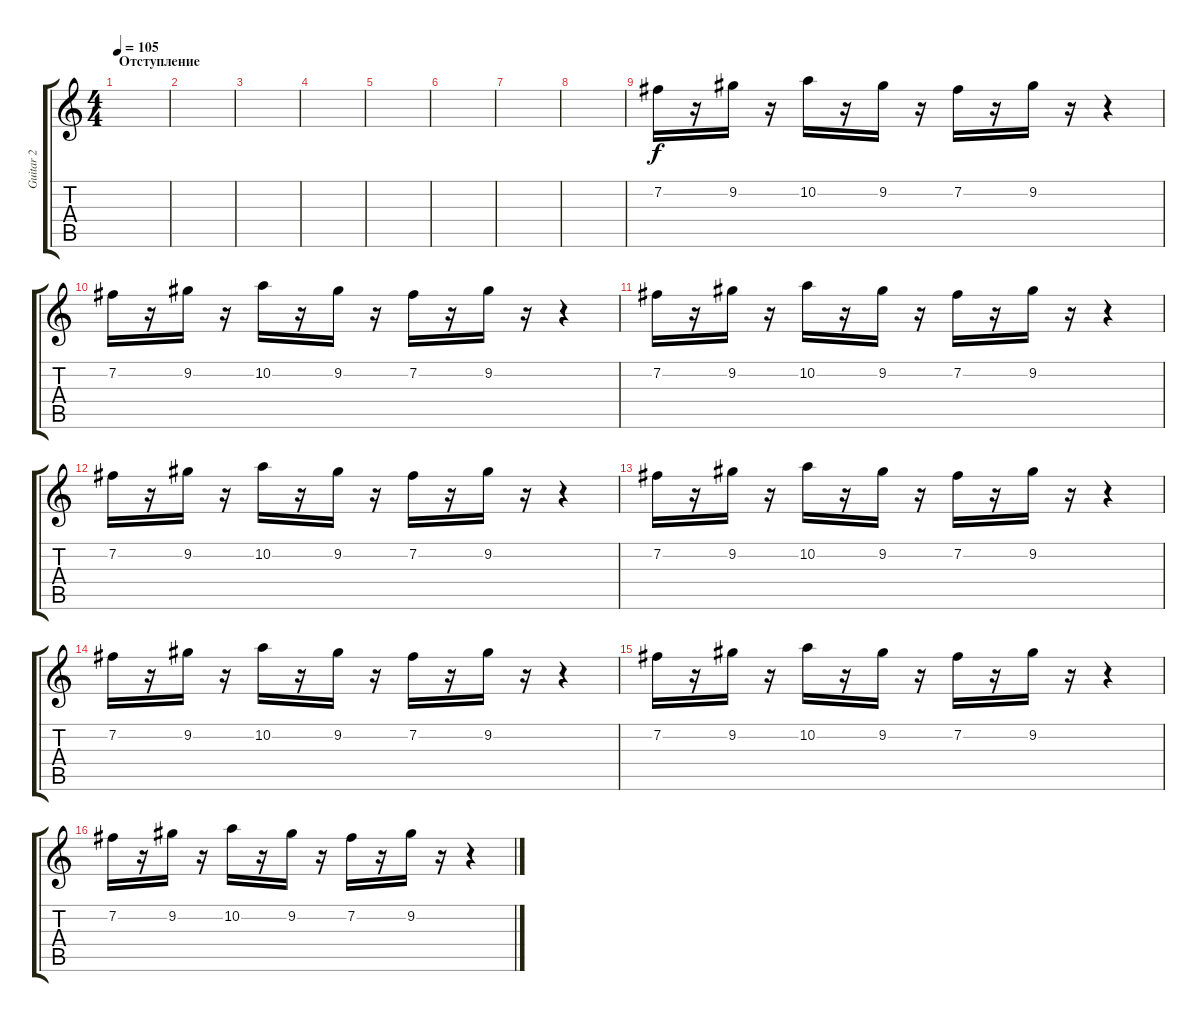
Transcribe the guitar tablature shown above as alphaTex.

\track ("Guitar 2" "Guitar 2") {instrument electricguitarjazz}
\staff {score tabs}
\tuning (E4 B3 G3 D3 A2 E2) {hide}
\ts (4 4)
\section ("" "Отступление")
\tempo 105
\clef g2
\ks c
|
|
|
|
|
|
|
|
7.2.16{instrument electricguitarjazz} r.16 9.2.16 r.16 10.2.16 r.16 9.2.16 r.16{volume 9} 7.2.16 r.16 9.2.16 r.16 r.4 |
7.2.16 r.16 9.2.16 r.16 10.2.16 r.16 9.2.16 r.16 7.2.16 r.16 9.2.16 r.16 r.4 |
7.2.16 r.16 9.2.16 r.16 10.2.16 r.16 9.2.16 r.16 7.2.16 r.16 9.2.16 r.16 r.4 |
7.2.16 r.16 9.2.16 r.16 10.2.16 r.16 9.2.16 r.16 7.2.16 r.16 9.2.16 r.16 r.4 |
7.2.16 r.16 9.2.16 r.16 10.2.16 r.16 9.2.16 r.16 7.2.16 r.16 9.2.16 r.16 r.4 |
7.2.16 r.16 9.2.16 r.16 10.2.16 r.16 9.2.16 r.16 7.2.16 r.16 9.2.16 r.16 r.4 |
7.2.16 r.16 9.2.16 r.16 10.2.16 r.16 9.2.16 r.16 7.2.16 r.16 9.2.16 r.16 r.4 |
7.2.16 r.16 9.2.16 r.16 10.2.16 r.16 9.2.16 r.16 7.2.16 r.16 9.2.16 r.16 r.4
